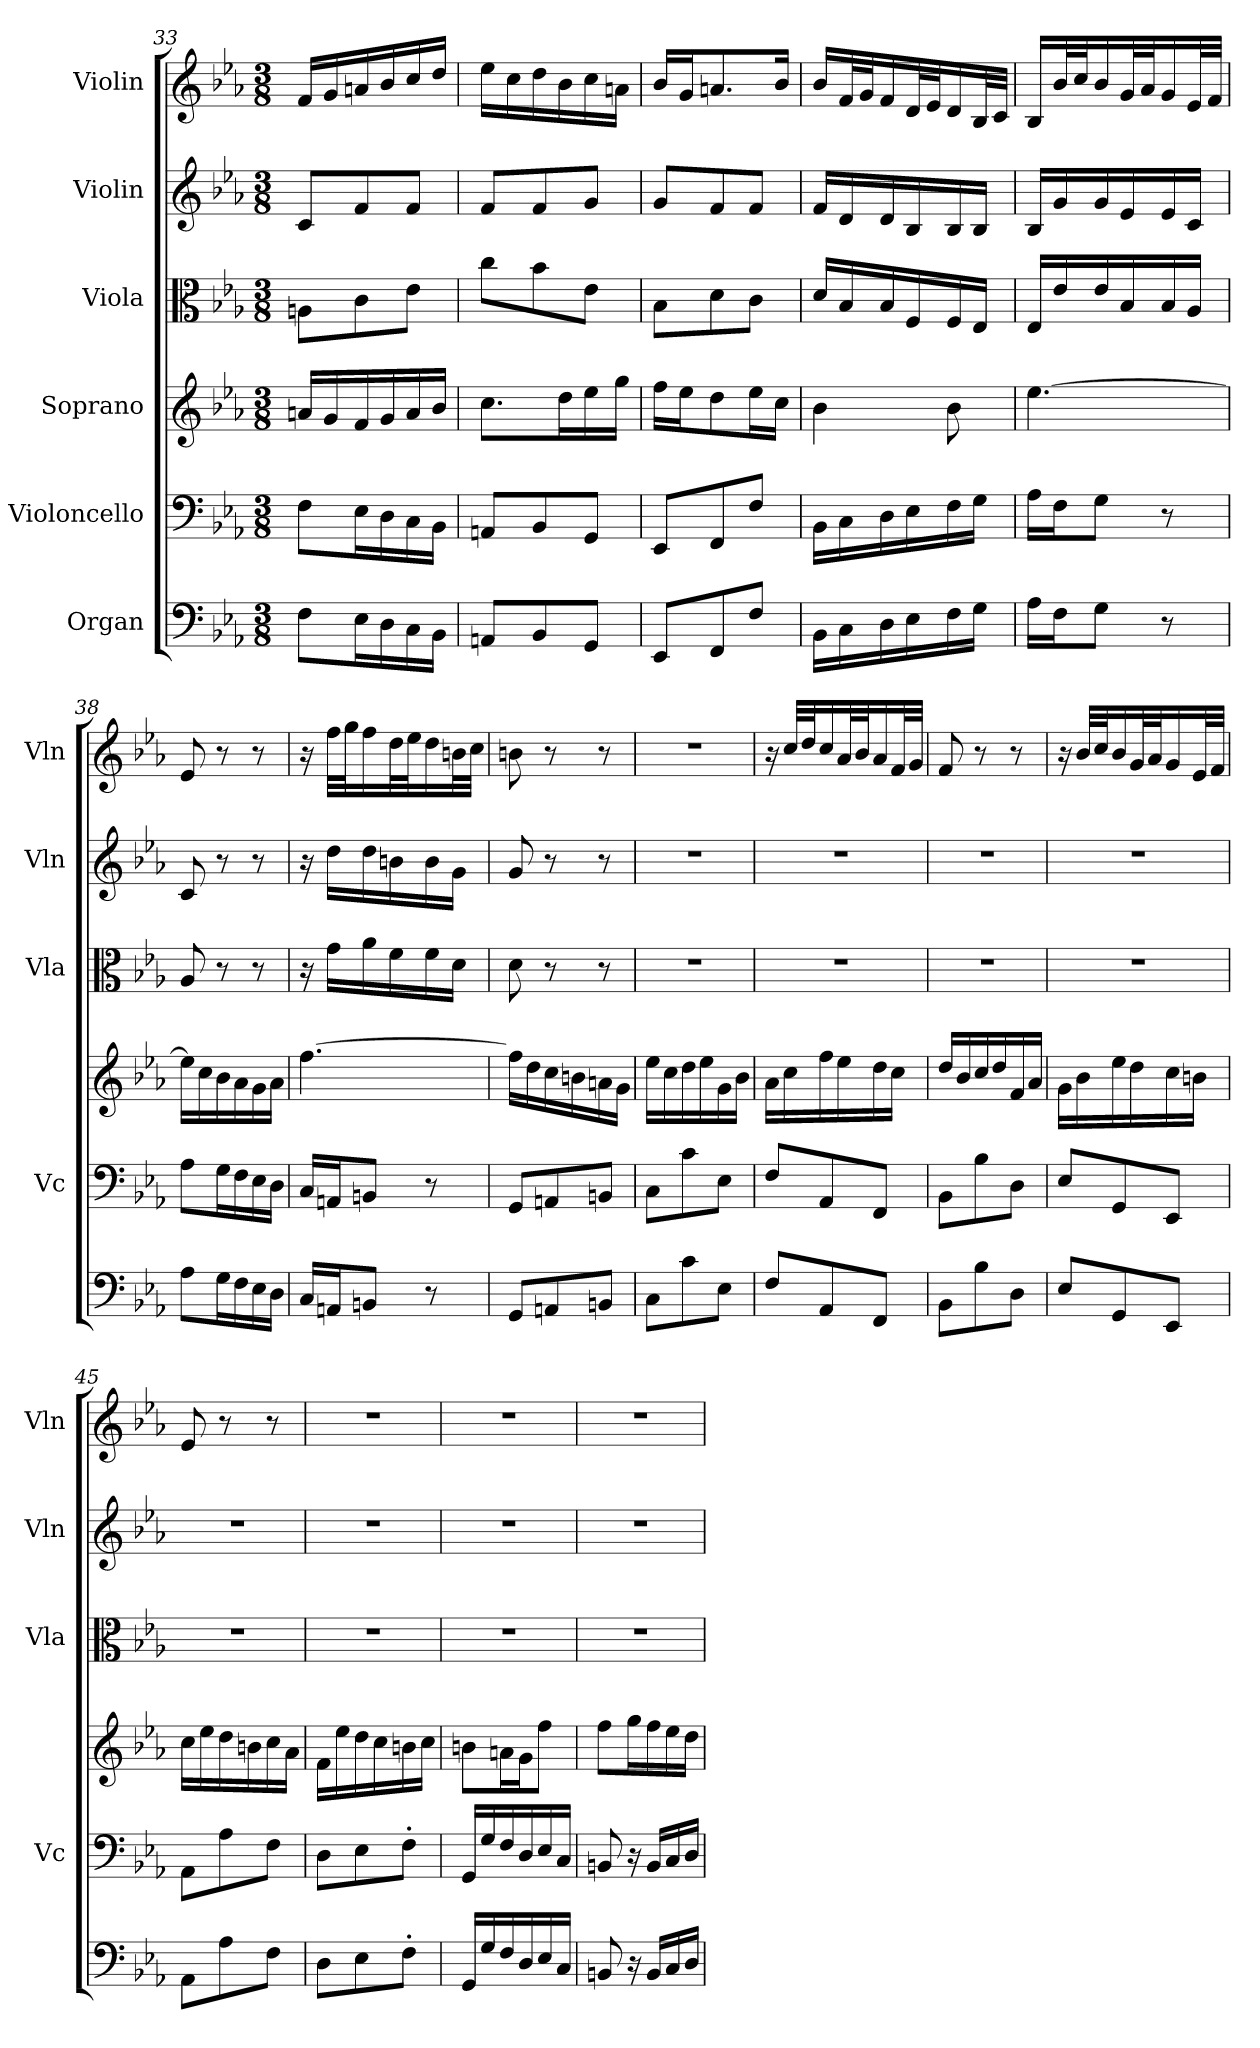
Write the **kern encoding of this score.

**kern	**kern	**kern	**kern	**kern	**kern
*part6	*part5	*part4	*part3	*part2	*part1
*staff6	*staff5	*staff4	*staff3	*staff2	*staff1
*I"Organ	*I"Violoncello	*I"Soprano	*I"Viola	*I"Violin	*I"Violin
*	*I'Vc	*	*I'Vla	*I'Vln	*I'Vln
*clefF4	*clefF4	*clefG2	*clefC3	*clefG2	*clefG2
*k[b-e-a-]	*k[b-e-a-]	*k[b-e-a-]	*k[b-e-a-]	*k[b-e-a-]	*k[b-e-a-]
*M3/8	*M3/8	*M3/8	*M3/8	*M3/8	*M3/8
=33	=33	=33	=33	=33	=33
8F\L	8F\L	16an/LL	8An\L	8c/L	16f/LL
.	.	16g/	.	.	16g/
16E-\L	16E-\L	16f/	8c\	8f/	16an/
16D\	16D\	16g/	.	.	16b-/
16C\	16C\	16a/	8e-\J	8f/J	16cc/
16BB-\JJ	16BB-\JJ	16b-/JJ	.	.	16dd/JJ
!!LO:LB:g=z
=34	=34	=34	=34	=34	=34
8AAn/L	8AAn/L	8.cc\L	8cc\L	8f/L	16ee-\LL
.	.	.	.	.	16cc\
8BB-/	8BB-/	.	8b-\	8f/	16dd\
.	.	16dd\L	.	.	16b-\
8GG/J	8GG/J	16ee-\	8e-\J	8g/J	16cc\
.	.	16gg\JJ	.	.	16an\JJ
=35	=35	=35	=35	=35	=35
8EE-/L	8EE-/L	16ff\LL	8B-\L	8g/L	16b-/LL
.	.	16ee-\J	.	.	16g/J
8FF/	8FF/	8dd\	8d\	8f/	8.an/
8F/J	8F/J	16ee-\L	8c\J	8f/J	.
.	.	16cc\JJ	.	.	16b-/Jk
=36	=36	=36	=36	=36	=36
16BB-\LL	16BB-\LL	4b-\	16d/LL	16f/LL	16b-/LL
16C\	16C\	.	16B-/	16d/	32f/L
.	.	.	.	.	32g/J
16D\	16D\	.	16B-/	16d/	16f/
16E-\	16E-\	.	16F/	16B-/	32d/L
.	.	.	.	.	32e-/J
16F\	16F\	8b-\	16F/	16B-/	16d/
16G\JJ	16G\JJ	.	16E-/JJ	16B-/JJ	32B-/L
.	.	.	.	.	32c/JJJ
=37	=37	=37	=37	=37	=37
16A-\LL	16A-\LL	[4.ee-\	16E-/LL	16B-/LL	16B-/LL
16F\J	16F\J	.	16e-/	16g/	32b-/L
.	.	.	.	.	32cc/J
8G\J	8G\J	.	16e-/	16g/	16b-/
.	.	.	16B-/	16e-/	32g/L
.	.	.	.	.	32a-/J
8r	8r	.	16B-/	16e-/	16g/
.	.	.	16A-/JJ	16c/JJ	32e-/L
.	.	.	.	.	32f/JJJ
=38	=38	=38	=38	=38	=38
8A-\L	8A-\L	16ee-\LL]	8A-/	8c/	8e-/
.	.	16cc\	.	.	.
16G\L	16G\L	16b-\	8r	8r	8r
16F\	16F\	16a-\	.	.	.
16E-\	16E-\	16g\	8r	8r	8r
16D\JJ	16D\JJ	16a-\JJ	.	.	.
=39	=39	=39	=39	=39	=39
16C/LL	16C/LL	[4.ff\	16r	16r	16r
16AAn/J	16AAn/J	.	16g\LL	16dd\LL	32ff\LLL
.	.	.	.	.	32gg\J
8BBn/J	8BBn/J	.	16a-\	16dd\	16ff\
.	.	.	16f\	16bn\	32dd\L
.	.	.	.	.	32ee-\J
8r	8r	.	16f\	16b\	16dd\
.	.	.	16d\JJ	16g\JJ	32bn\L
.	.	.	.	.	32cc\JJJ
!!LO:PB:g=z
=40	=40	=40	=40	=40	=40
8GG/L	8GG/L	16ff\LL]	8d\	8g/	8bn\
.	.	16dd\	.	.	.
8AAn/	8AAn/	16cc\	8r	8r	8r
.	.	16bn\	.	.	.
8BBn/J	8BBn/J	16an\	8r	8r	8r
.	.	16g\JJ	.	.	.
=41	=41	=41	=41	=41	=41
8C\L	8C\L	16ee-\LL	4.r	4.r	4.r
.	.	16cc\	.	.	.
8c\	8c\	16dd\	.	.	.
.	.	16ee-\	.	.	.
8E-\J	8E-\J	16g\	.	.	.
.	.	16b-\JJ	.	.	.
=42	=42	=42	=42	=42	=42
8F/L	8F/L	16a-\LL	4.r	4.r	16r
.	.	16cc\	.	.	32cc/LLL
.	.	.	.	.	32dd/J
8AA-/	8AA-/	16ff\	.	.	16cc/
.	.	16ee-\	.	.	32a-/L
.	.	.	.	.	32b-/J
8FF/J	8FF/J	16dd\	.	.	16a-/
.	.	16cc\JJ	.	.	32f/L
.	.	.	.	.	32g/JJJ
=43	=43	=43	=43	=43	=43
8BB-\L	8BB-\L	16dd/LL	4.r	4.r	8f/
.	.	16b-/	.	.	.
8B-\	8B-\	16cc/	.	.	8r
.	.	16dd/	.	.	.
8D\J	8D\J	16f/	.	.	8r
.	.	16a-/JJ	.	.	.
=44	=44	=44	=44	=44	=44
8E-/L	8E-/L	16g\LL	4.r	4.r	16r
.	.	16b-\	.	.	32b-/LLL
.	.	.	.	.	32cc/J
8GG/	8GG/	16ee-\	.	.	16b-/
.	.	16dd\	.	.	32g/L
.	.	.	.	.	32a-/J
8EE-/J	8EE-/J	16cc\	.	.	16g/
.	.	16bn\JJ	.	.	32e-/L
.	.	.	.	.	32f/JJJ
=45	=45	=45	=45	=45	=45
8AA-\L	8AA-\L	16cc\LL	4.r	4.r	8e-/
.	.	16ee-\	.	.	.
8A-\	8A-\	16dd\	.	.	8r
.	.	16bn\	.	.	.
8F\J	8F\J	16cc\	.	.	8r
.	.	16a-\JJ	.	.	.
!!LO:LB:g=z
=46	=46	=46	=46	=46	=46
8D\L	8D\L	16f\LL	4.r	4.r	4.r
.	.	16ee-\	.	.	.
8E-\	8E-\	16dd\	.	.	.
.	.	16cc\	.	.	.
8F'\J	8F'\J	16bn\	.	.	.
.	.	16cc\JJ	.	.	.
=47	=47	=47	=47	=47	=47
16GG/LL	16GG/LL	8bn\L	4.r	4.r	4.r
16G/	16G/	.	.	.	.
16F/	16F/	16an\L	.	.	.
16D/	16D/	16g\J	.	.	.
16E-/	16E-/	8ff\J	.	.	.
16C/JJ	16C/JJ	.	.	.	.
=48	=48	=48	=48	=48	=48
8BBn/	8BBn/	8ff\L	4.r	4.r	4.r
16r	16r	16gg\L	.	.	.
16BB/LL	16BB/LL	16ff\	.	.	.
16C/	16C/	16ee-\	.	.	.
16D/JJ	16D/JJ	16dd\JJ	.	.	.
=	=	=	=	=	=
*-	*-	*-	*-	*-	*-
